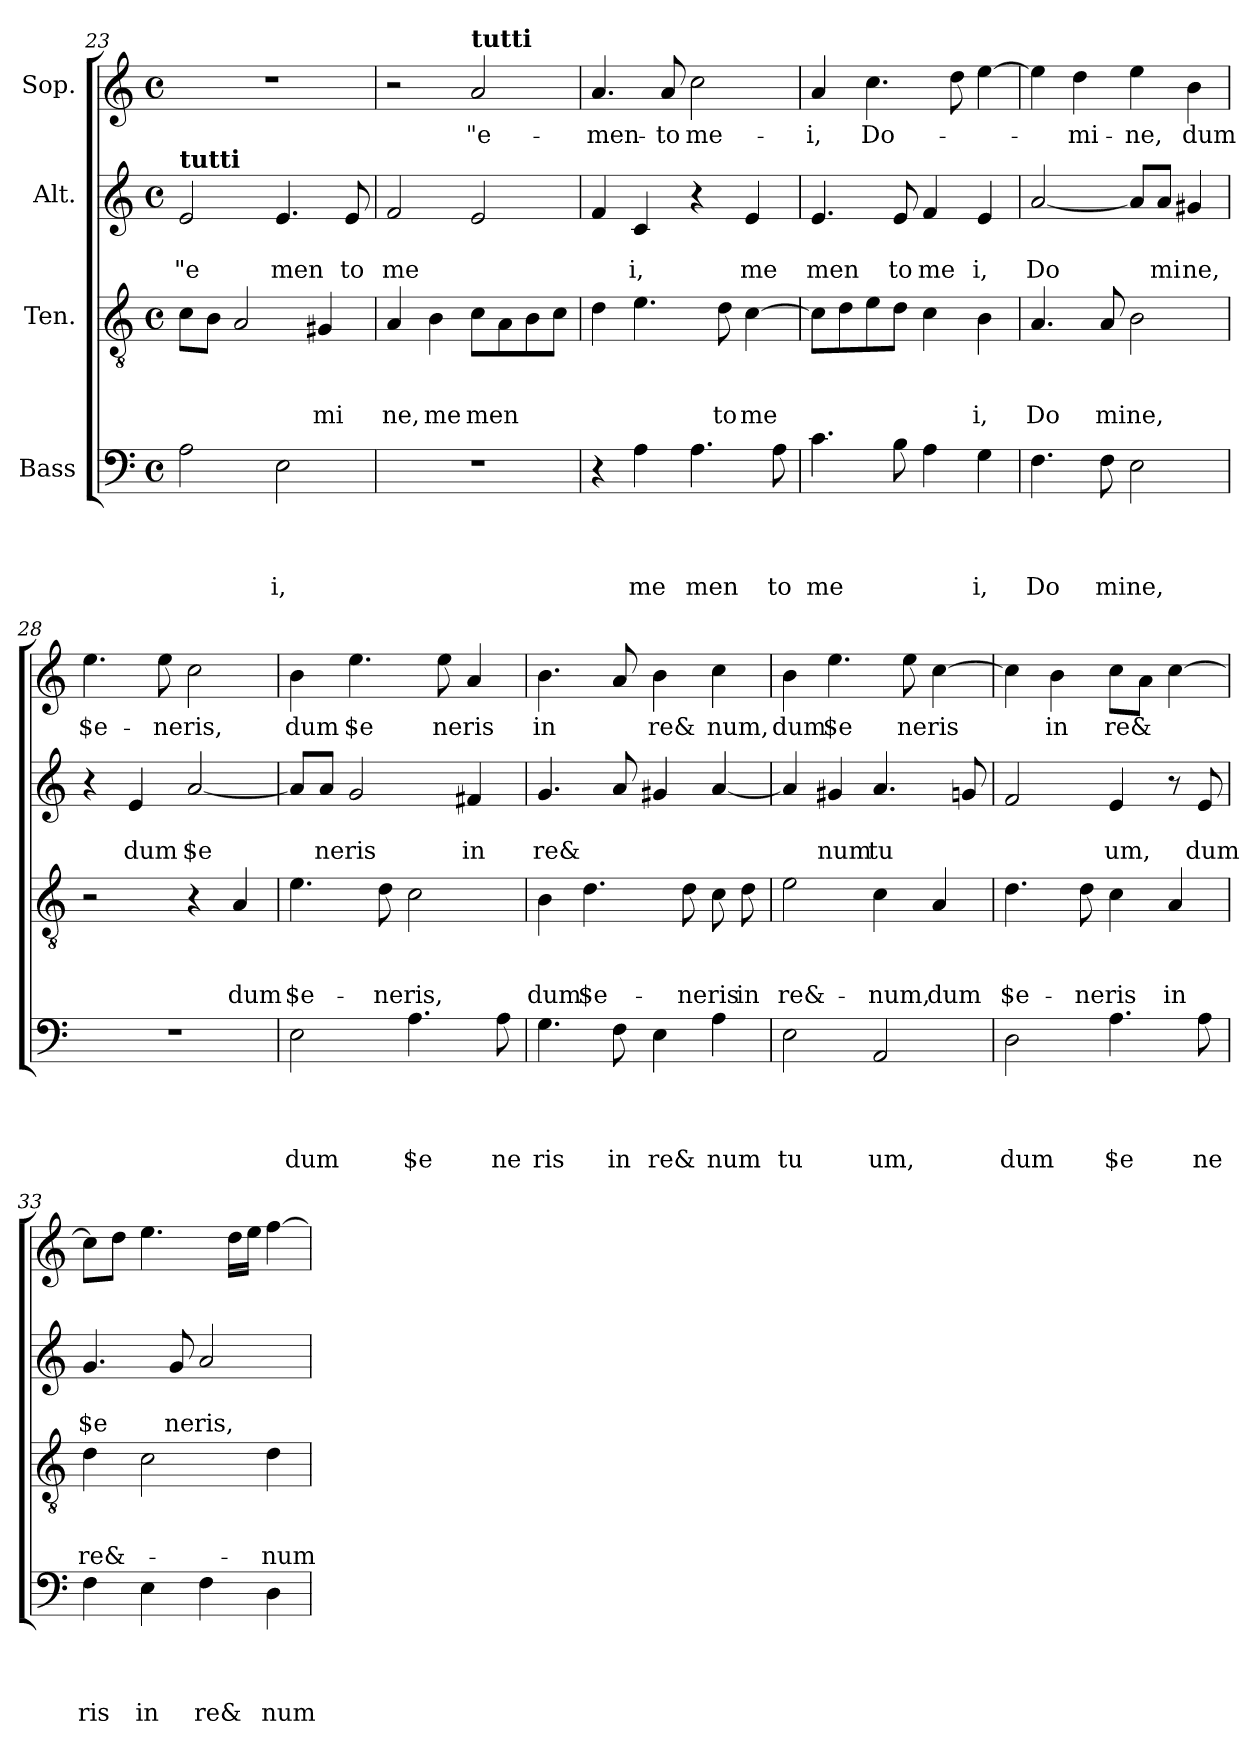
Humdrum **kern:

**kern	**text	**text	**text	**text	**kern	**text	**text	**text	**kern	**text	**text	**kern	**text
*part4	*part4	*part4	*part4	*part4	*part3	*part3	*part3	*part3	*part2	*part2	*part2	*part1	*part1
*staff4	*staff4	*staff4	*staff4	*staff4	*staff3	*staff3	*staff3	*staff3	*staff2	*staff2	*staff2	*staff1	*staff1
*I"Bass	*	*	*	*	*I"Ten.	*	*	*	*I"Alt.	*	*	*I"Sop.	*
*clefF4	*	*	*	*	*clefGv2	*	*	*	*clefG2	*	*	*clefG2	*
*k[]	*	*	*	*	*k[]	*	*	*	*k[]	*	*	*k[]	*
*C:	*	*	*	*	*C:	*	*	*	*C:	*	*	*C:	*
*M4/4	*	*	*	*	*M4/4	*	*	*	*M4/4	*	*	*M4/4	*
*met(c)	*	*	*	*	*met(c)	*	*	*	*met(c)	*	*	*met(c)	*
=23	=23	=23	=23	=23	=23	=23	=23	=23	=23	=23	=23	=23	=23
!	!	!	!	!	!	!	!	!	!LO:TX:a:B:t=tutti	!	!	!	!
!	!	!	!	!	!	!	!	!	!	!	!LO:LY:b	!	!
2A\	.	.	.	.	8c\L	.	.	.	2e/	.	"e	1r	.
.	.	.	.	.	8B\J	.	.	.	.	.	.	.	.
.	.	.	.	.	2A/	.	.	.	.	.	.	.	.
!	!	!	!	!LO:LY:b	!	!	!	!	!	!	!LO:LY:b	!	!
2E\	.	.	.	i,	.	.	.	.	4.e/	.	men	.	.
!	!	!	!	!	!	!	!	!LO:LY:b	!	!	!	!	!
.	.	.	.	.	4G#X/	.	.	mi	.	.	.	.	.
!	!	!	!	!	!	!	!	!	!	!	!LO:LY:b	!	!
.	.	.	.	.	.	.	.	.	8e/	.	to	.	.
=24	=24	=24	=24	=24	=24	=24	=24	=24	=24	=24	=24	=24	=24
!	!	!	!	!	!	!	!	!LO:LY:b	!	!	!LO:LY:b	!	!
1r	.	.	.	.	4A/	.	.	ne,	2f/	.	me	2r	.
!	!	!	!	!	!	!	!	!LO:LY:b	!	!	!	!	!
.	.	.	.	.	4B\	.	.	me	.	.	.	.	.
!	!	!	!	!	!	!	!	!	!	!	!	!LO:TX:a:B:t=tutti	!
!	!	!	!	!	!	!	!	!LO:LY:b	!	!	!	!	!LO:LY:b
.	.	.	.	.	8c\L	.	.	men	2e/	.	.	2a/	"e-
.	.	.	.	.	8A\	.	.	.	.	.	.	.	.
.	.	.	.	.	8B\	.	.	.	.	.	.	.	.
.	.	.	.	.	8c\J	.	.	.	.	.	.	.	.
=25	=25	=25	=25	=25	=25	=25	=25	=25	=25	=25	=25	=25	=25
!	!	!	!	!	!	!	!	!	!	!	!	!	!LO:LY:b
4r	.	.	.	.	4d\	.	.	.	4f/	.	.	4.a/	-men-
!	!	!	!	!LO:LY:b	!	!	!	!	!	!	!LO:LY:b	!	!
4A\	.	.	.	me	4.e\	.	.	.	4c/	.	i,	.	.
!	!	!	!	!	!	!	!	!	!	!	!	!	!LO:LY:b
.	.	.	.	.	.	.	.	.	.	.	.	8a/	-to
!	!	!	!	!LO:LY:b	!	!	!	!	!	!	!	!	!LO:LY:b
4.A\	.	.	.	men	.	.	.	.	4r	.	.	2cc\	me-
!	!	!	!	!	!	!	!	!LO:LY:b	!	!	!	!	!
.	.	.	.	.	8d\	.	.	to	.	.	.	.	.
!	!	!	!	!	!	!	!	!LO:LY:b	!	!	!LO:LY:b	!	!
.	.	.	.	.	[>4c\	.	.	me	4e/	.	me	.	.
!	!	!	!	!LO:LY:b	!	!	!	!	!	!	!	!	!
8A\	.	.	.	to	.	.	.	.	.	.	.	.	.
=26	=26	=26	=26	=26	=26	=26	=26	=26	=26	=26	=26	=26	=26
!	!	!	!	!LO:LY:b	!	!	!	!	!	!	!LO:LY:b	!	!LO:LY:b
4.c\	.	.	.	me	8c\L]	.	.	.	4.e/	.	men	4a/	-i,
.	.	.	.	.	8d\	.	.	.	.	.	.	.	.
!	!	!	!	!	!	!	!	!	!	!	!	!	!LO:LY:b
.	.	.	.	.	8e\	.	.	.	.	.	.	4.cc\	Do-
!	!	!	!	!	!	!	!	!	!	!	!LO:LY:b	!	!
8B\	.	.	.	.	8d\J	.	.	.	8e/	.	to	.	.
!	!	!	!	!	!	!	!	!	!	!	!LO:LY:b	!	!
4A\	.	.	.	.	4c\	.	.	.	4f/	.	me	.	.
.	.	.	.	.	.	.	.	.	.	.	.	8dd\	.
!	!	!	!	!LO:LY:b	!	!	!	!LO:LY:b	!	!	!LO:LY:b	!	!
4G\	.	.	.	i,	4B\	.	.	i,	4e/	.	i,	[>4ee\	.
=27	=27	=27	=27	=27	=27	=27	=27	=27	=27	=27	=27	=27	=27
!	!	!	!	!LO:LY:b	!	!	!	!LO:LY:b	!	!	!LO:LY:b	!	!
4.F\	.	.	.	Do	4.A/	.	.	Do	[<2a/	.	Do	4ee\]	.
!	!	!	!	!	!	!	!	!	!	!	!	!	!LO:LY:b
.	.	.	.	.	.	.	.	.	.	.	.	4dd\	-mi-
!	!	!	!	!LO:LY:b	!	!	!	!LO:LY:b	!	!	!	!	!
8F\	.	.	.	mine,	8A/	.	.	mine,	.	.	.	.	.
!	!	!	!	!	!	!	!	!	!	!	!	!	!LO:LY:b
2E\	.	.	.	.	2B\	.	.	.	8a/L]	.	.	4ee\	-ne,
!	!	!	!	!	!	!	!	!	!	!	!LO:LY:b	!	!
.	.	.	.	.	.	.	.	.	8a/J	.	mi	.	.
!	!	!	!	!	!	!	!	!	!	!	!LO:LY:b	!	!LO:LY:b
.	.	.	.	.	.	.	.	.	4g#X/	.	ne,	4b\	dum
=28	=28	=28	=28	=28	=28	=28	=28	=28	=28	=28	=28	=28	=28
!	!	!	!	!	!	!	!	!	!	!	!	!	!LO:LY:b
1r	.	.	.	.	2r	.	.	.	4r	.	.	4.ee\	$e-
!	!	!	!	!	!	!	!	!	!	!	!LO:LY:b	!	!
.	.	.	.	.	.	.	.	.	4e/	.	dum	.	.
!	!	!	!	!	!	!	!	!	!	!	!	!	!LO:LY:b
.	.	.	.	.	.	.	.	.	.	.	.	8ee\	-neris,
!	!	!	!	!	!	!	!	!	!	!	!LO:LY:b	!	!
.	.	.	.	.	4r	.	.	.	[>2a/	.	$e	2cc\	.
!	!	!	!	!	!	!	!	!LO:LY:b	!	!	!	!	!
.	.	.	.	.	4A/	.	.	dum	.	.	.	.	.
!!LO:LB:g=z
=29	=29	=29	=29	=29	=29	=29	=29	=29	=29	=29	=29	=29	=29
!	!	!	!	!LO:LY:b	!	!	!	!LO:LY:b	!	!	!	!	!LO:LY:b
2E\	.	.	.	dum	4.e\	.	.	$e-	8a/L]	.	.	4b\	dum
!	!	!	!	!	!	!	!	!	!	!	!LO:LY:b	!	!
.	.	.	.	.	.	.	.	.	8a/J	.	neris	.	.
!	!	!	!	!	!	!	!	!	!	!	!	!	!LO:LY:b
.	.	.	.	.	.	.	.	.	2g/	.	.	4.ee\	$e
!	!	!	!	!	!	!	!	!LO:LY:b	!	!	!	!	!
.	.	.	.	.	8d\	.	.	-neris,	.	.	.	.	.
!	!	!	!	!LO:LY:b	!	!	!	!	!	!	!	!	!
4.A\	.	.	.	$e	2c\	.	.	.	.	.	.	.	.
!	!	!	!	!	!	!	!	!	!	!	!	!	!LO:LY:b
.	.	.	.	.	.	.	.	.	.	.	.	8ee\	neris
!	!	!	!	!	!	!	!	!	!	!	!LO:LY:b	!	!
.	.	.	.	.	.	.	.	.	4f#X/	.	in	4a/	.
!	!	!	!	!LO:LY:b	!	!	!	!	!	!	!	!	!
8A\	.	.	.	ne	.	.	.	.	.	.	.	.	.
=30	=30	=30	=30	=30	=30	=30	=30	=30	=30	=30	=30	=30	=30
!	!	!	!	!LO:LY:b	!	!	!	!LO:LY:b	!	!	!LO:LY:b	!	!LO:LY:b
4.G\	.	.	.	ris	4B\	.	.	dum	4.g/	.	re&	4.b\	in
!	!	!	!	!	!	!	!	!LO:LY:b	!	!	!	!	!
.	.	.	.	.	4.d\	.	.	$e-	.	.	.	.	.
!	!	!	!	!LO:LY:b	!	!	!	!	!	!	!	!	!
8F\	.	.	.	in	.	.	.	.	8a/	.	.	8a/	.
!	!	!	!	!LO:LY:b	!	!	!	!	!	!	!	!	!LO:LY:b
4E\	.	.	.	re&	.	.	.	.	4g#X/	.	.	4b\	re&
!	!	!	!	!	!	!	!	!LO:LY:b	!	!	!	!	!
.	.	.	.	.	8d\	.	.	-neris	.	.	.	.	.
!	!	!	!	!LO:LY:b	!	!	!	!	!	!	!	!	!LO:LY:b
4A\	.	.	.	num	8c\	.	.	.	[<4a/	.	.	4cc\	num,
!	!	!	!	!	!	!	!	!LO:LY:b	!	!	!	!	!
.	.	.	.	.	8d\	.	.	in	.	.	.	.	.
=31	=31	=31	=31	=31	=31	=31	=31	=31	=31	=31	=31	=31	=31
!	!	!	!	!LO:LY:b	!	!	!	!LO:LY:b	!	!	!	!	!LO:LY:b
2E\	.	.	.	tu	2e\	.	.	re&-	4a/]	.	.	4b\	dum
!	!	!	!	!	!	!	!	!	!	!	!LO:LY:b	!	!LO:LY:b
.	.	.	.	.	.	.	.	.	4g#X/	.	num	4.ee\	$e
!	!	!	!	!LO:LY:b	!	!	!	!LO:LY:b	!	!	!LO:LY:b	!	!
2AA/	.	.	.	um,	4c\	.	.	-num,	4.a/	.	tu	.	.
!	!	!	!	!	!	!	!	!	!	!	!	!	!LO:LY:b
.	.	.	.	.	.	.	.	.	.	.	.	8ee\	ne
!	!	!	!	!	!	!	!	!LO:LY:b	!	!	!	!	!LO:LY:b
.	.	.	.	.	4A/	.	.	dum	.	.	.	[>4cc\	ris
.	.	.	.	.	.	.	.	.	8gn/	.	.	.	.
=32	=32	=32	=32	=32	=32	=32	=32	=32	=32	=32	=32	=32	=32
!	!	!	!	!LO:LY:b	!	!	!	!LO:LY:b	!	!	!	!	!
2D\	.	.	.	dum	4.d\	.	.	$e-	2f/	.	.	4cc\]	.
!	!	!	!	!	!	!	!	!	!	!	!	!	!LO:LY:b
.	.	.	.	.	.	.	.	.	.	.	.	4b\	in
!	!	!	!	!	!	!	!	!LO:LY:b	!	!	!	!	!
.	.	.	.	.	8d\	.	.	-neris	.	.	.	.	.
!	!	!	!	!LO:LY:b	!	!	!	!	!	!	!LO:LY:b	!	!LO:LY:b
4.A\	.	.	.	$e	4c\	.	.	.	4e/	.	um,	8cc\L	re&
.	.	.	.	.	.	.	.	.	.	.	.	8a\J	.
!	!	!	!	!	!	!	!	!LO:LY:b	!	!	!	!	!
.	.	.	.	.	4A/	.	.	in	8r	.	.	[>4cc\	.
!	!	!	!	!LO:LY:b	!	!	!	!	!	!	!LO:LY:b	!	!
8A\	.	.	.	ne	.	.	.	.	8e/	.	dum	.	.
=33	=33	=33	=33	=33	=33	=33	=33	=33	=33	=33	=33	=33	=33
!	!	!	!	!LO:LY:b	!	!	!	!LO:LY:b	!	!	!LO:LY:b	!	!
4F\	.	.	.	ris	4d\	.	.	re&-	4.g/	.	$e	8cc\L]	.
.	.	.	.	.	.	.	.	.	.	.	.	8dd\J	.
!	!	!	!	!LO:LY:b	!	!	!	!	!	!	!	!	!
4E\	.	.	.	in	2c\	.	.	.	.	.	.	4.ee\	.
!	!	!	!	!	!	!	!	!	!	!	!LO:LY:b	!	!
.	.	.	.	.	.	.	.	.	8g/	.	ne	.	.
!	!	!	!	!LO:LY:b	!	!	!	!	!	!	!LO:LY:b	!	!
4F\	.	.	.	re&	.	.	.	.	2a/	.	ris,	.	.
.	.	.	.	.	.	.	.	.	.	.	.	16dd\LL	.
.	.	.	.	.	.	.	.	.	.	.	.	16ee\JJ	.
!	!	!	!	!LO:LY:b	!	!	!	!LO:LY:b	!	!	!	!	!
4D\	.	.	.	num	4d\	.	.	-num	.	.	.	[>4ff\	.
=	=	=	=	=	=	=	=	=	=	=	=	=	=
*-	*-	*-	*-	*-	*-	*-	*-	*-	*-	*-	*-	*-	*-
